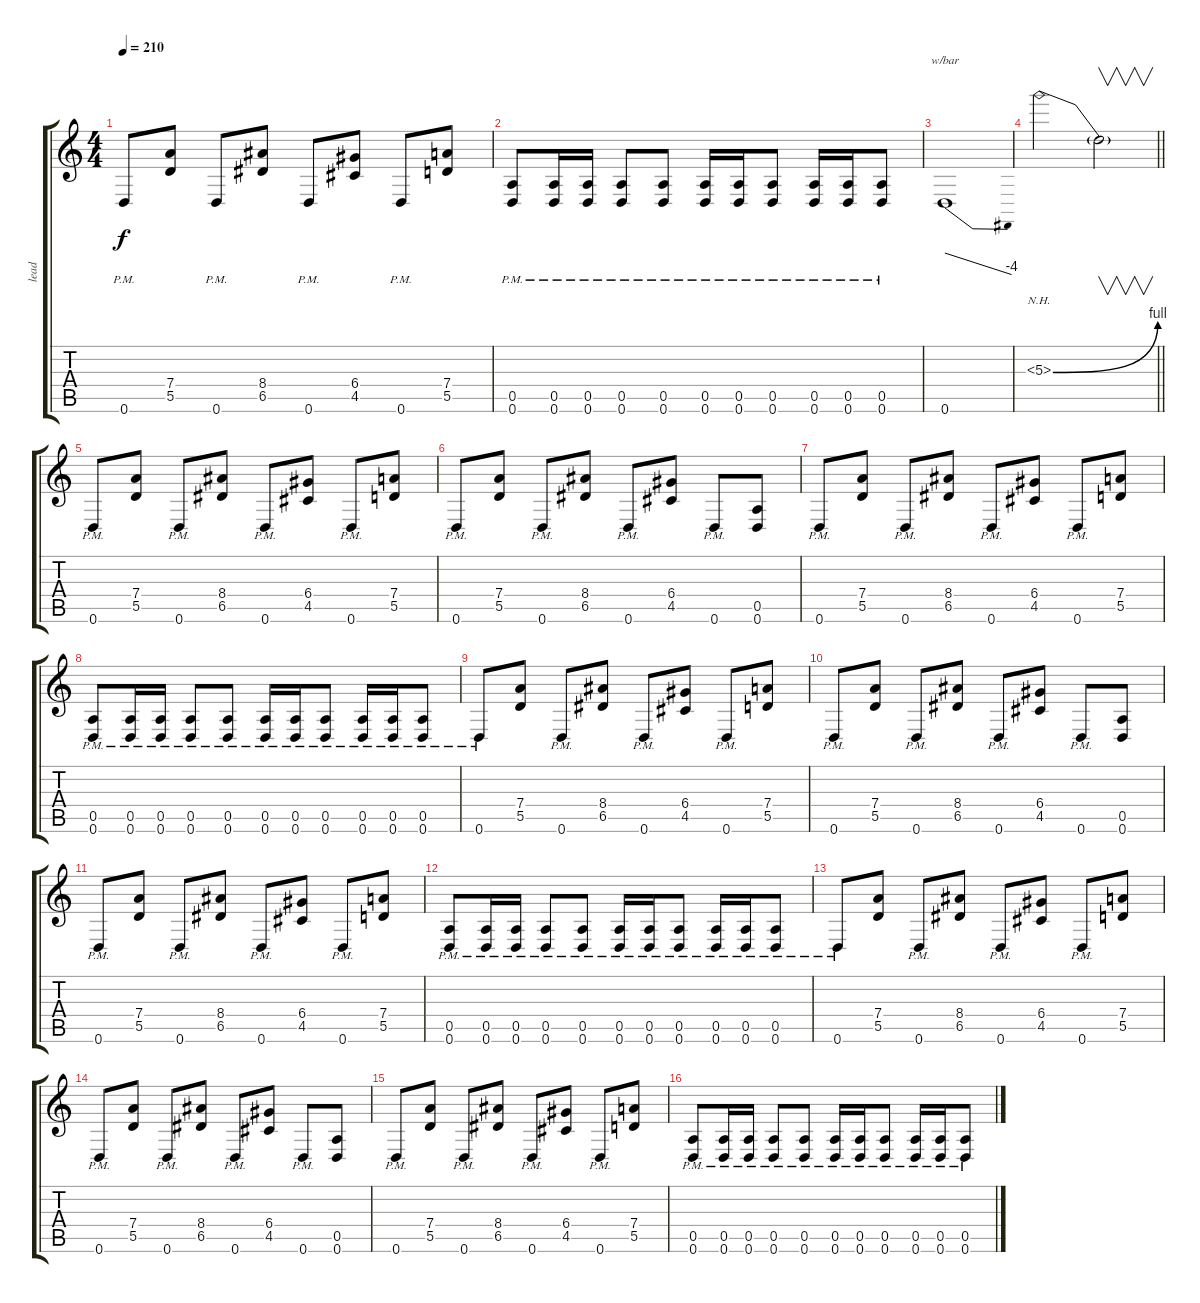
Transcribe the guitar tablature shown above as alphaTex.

\track ("lead" "lead") {instrument distortionguitar}
\staff {score tabs}
\tuning (E4 B3 G3 D3 A2 D2) {hide}
\ts (4 4)
\tempo 210
\clef g2
\ks c
0.6{pm}.8{dy f} (7.4 5.5).8 0.6{pm}.8 (8.4 6.5).8 0.6{pm}.8 (6.4 4.5).8 0.6{pm}.8 (7.4 5.5).8 |
(0.5{pm} 0.6{pm}).8 (0.5{pm} 0.6{pm}).16 (0.5{pm} 0.6{pm}).16 (0.5{pm} 0.6{pm}).8 (0.5{pm} 0.6{pm}).8 (0.5{pm} 0.6{pm}).16 (0.5{pm} 0.6{pm}).16 (0.5{pm} 0.6{pm}).8 (0.5{pm} 0.6{pm}).16 (0.5{pm} 0.6{pm}).16 (0.5{pm} 0.6{pm}).8 |
0.6.1{tbe (dive default 0 0 60 -16)} |
\barLineRight lightlight
5.3{be (bend 0 0 60 4) nh}.2 5.3{t}.2{v} |
0.6{pm}.8 (7.4 5.5).8 0.6{pm}.8 (8.4 6.5).8 0.6{pm}.8 (6.4 4.5).8 0.6{pm}.8 (7.4 5.5).8 |
0.6{pm}.8 (7.4 5.5).8 0.6{pm}.8 (8.4 6.5).8 0.6{pm}.8 (6.4 4.5).8 0.6{pm}.8 (0.5 0.6).8 |
0.6{pm}.8 (7.4 5.5).8 0.6{pm}.8 (8.4 6.5).8 0.6{pm}.8 (6.4 4.5).8 0.6{pm}.8 (7.4 5.5).8 |
(0.5{pm} 0.6{pm}).8 (0.5{pm} 0.6{pm}).16 (0.5{pm} 0.6{pm}).16 (0.5{pm} 0.6{pm}).8 (0.5{pm} 0.6{pm}).8 (0.5{pm} 0.6{pm}).16 (0.5{pm} 0.6{pm}).16 (0.5{pm} 0.6{pm}).8 (0.5{pm} 0.6{pm}).16 (0.5{pm} 0.6{pm}).16 (0.5{pm} 0.6{pm}).8 |
0.6{pm}.8 (7.4 5.5).8 0.6{pm}.8 (8.4 6.5).8 0.6{pm}.8 (6.4 4.5).8 0.6{pm}.8 (7.4 5.5).8 |
0.6{pm}.8 (7.4 5.5).8 0.6{pm}.8 (8.4 6.5).8 0.6{pm}.8 (6.4 4.5).8 0.6{pm}.8 (0.5 0.6).8 |
0.6{pm}.8 (7.4 5.5).8 0.6{pm}.8 (8.4 6.5).8 0.6{pm}.8 (6.4 4.5).8 0.6{pm}.8 (7.4 5.5).8 |
(0.5{pm} 0.6{pm}).8 (0.5{pm} 0.6{pm}).16 (0.5{pm} 0.6{pm}).16 (0.5{pm} 0.6{pm}).8 (0.5{pm} 0.6{pm}).8 (0.5{pm} 0.6{pm}).16 (0.5{pm} 0.6{pm}).16 (0.5{pm} 0.6{pm}).8 (0.5{pm} 0.6{pm}).16 (0.5{pm} 0.6{pm}).16 (0.5{pm} 0.6{pm}).8 |
0.6{pm}.8 (7.4 5.5).8 0.6{pm}.8 (8.4 6.5).8 0.6{pm}.8 (6.4 4.5).8 0.6{pm}.8 (7.4 5.5).8 |
0.6{pm}.8 (7.4 5.5).8 0.6{pm}.8 (8.4 6.5).8 0.6{pm}.8 (6.4 4.5).8 0.6{pm}.8 (0.5 0.6).8 |
0.6{pm}.8 (7.4 5.5).8 0.6{pm}.8 (8.4 6.5).8 0.6{pm}.8 (6.4 4.5).8 0.6{pm}.8 (7.4 5.5).8 |
(0.5{pm} 0.6{pm}).8 (0.5{pm} 0.6{pm}).16 (0.5{pm} 0.6{pm}).16 (0.5{pm} 0.6{pm}).8 (0.5{pm} 0.6{pm}).8 (0.5{pm} 0.6{pm}).16 (0.5{pm} 0.6{pm}).16 (0.5{pm} 0.6{pm}).8 (0.5{pm} 0.6{pm}).16 (0.5{pm} 0.6{pm}).16 (0.5{pm} 0.6{pm}).8
